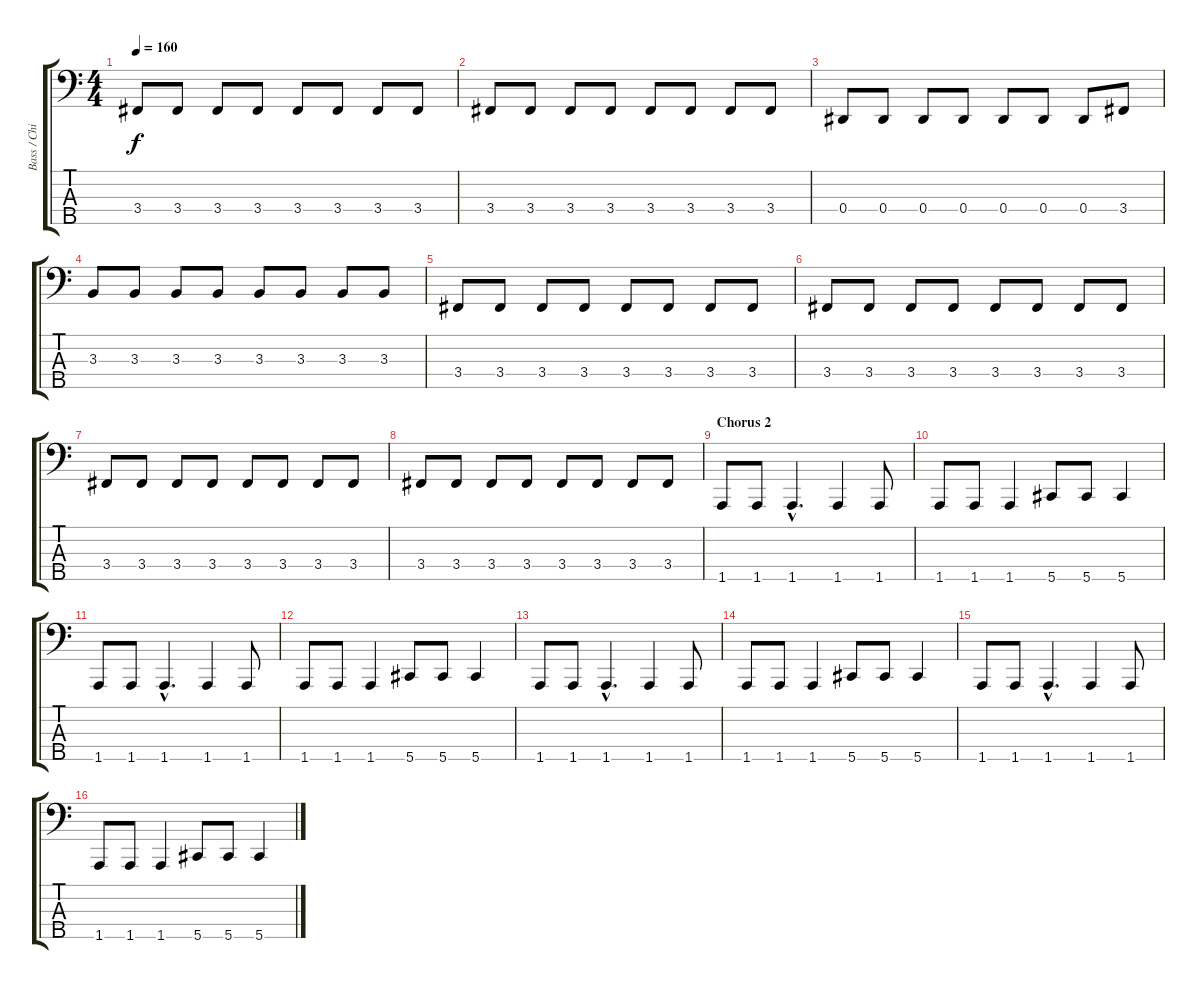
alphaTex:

\track ("Bass / Chi Cheng" "Bass / Chi") {instrument electricbassfinger}
\staff {score tabs}
\tuning (Gb2 Db2 Ab1 Eb1 Ab0) {hide}
\ts (4 4)
\tempo 160
\clef f4
\ks c
3.4.8{dy f} 3.4.8 3.4.8 3.4.8 3.4.8 3.4.8 3.4.8 3.4.8 |
3.4.8 3.4.8 3.4.8 3.4.8 3.4.8 3.4.8 3.4.8 3.4.8 |
0.4.8 0.4.8 0.4.8 0.4.8 0.4.8 0.4.8 0.4.8 3.4.8 |
3.3.8 3.3.8 3.3.8 3.3.8 3.3.8 3.3.8 3.3.8 3.3.8 |
3.4.8 3.4.8 3.4.8 3.4.8 3.4.8 3.4.8 3.4.8 3.4.8 |
3.4.8 3.4.8 3.4.8 3.4.8 3.4.8 3.4.8 3.4.8 3.4.8 |
3.4.8 3.4.8 3.4.8 3.4.8 3.4.8 3.4.8 3.4.8 3.4.8 |
3.4.8 3.4.8 3.4.8 3.4.8 3.4.8 3.4.8 3.4.8 3.4.8 |
\section ("" "Chorus 2")
1.5.8 1.5.8 1.5{hac}.4{d} 1.5.4 1.5.8 |
1.5.8 1.5.8 1.5.4 5.5.8 5.5.8 5.5.4 |
1.5.8 1.5.8 1.5{hac}.4{d} 1.5.4 1.5.8 |
1.5.8 1.5.8 1.5.4 5.5.8 5.5.8 5.5.4 |
1.5.8 1.5.8 1.5{hac}.4{d} 1.5.4 1.5.8 |
1.5.8 1.5.8 1.5.4 5.5.8 5.5.8 5.5.4 |
1.5.8 1.5.8 1.5{hac}.4{d} 1.5.4 1.5.8 |
1.5.8 1.5.8 1.5.4 5.5.8 5.5.8 5.5.4
